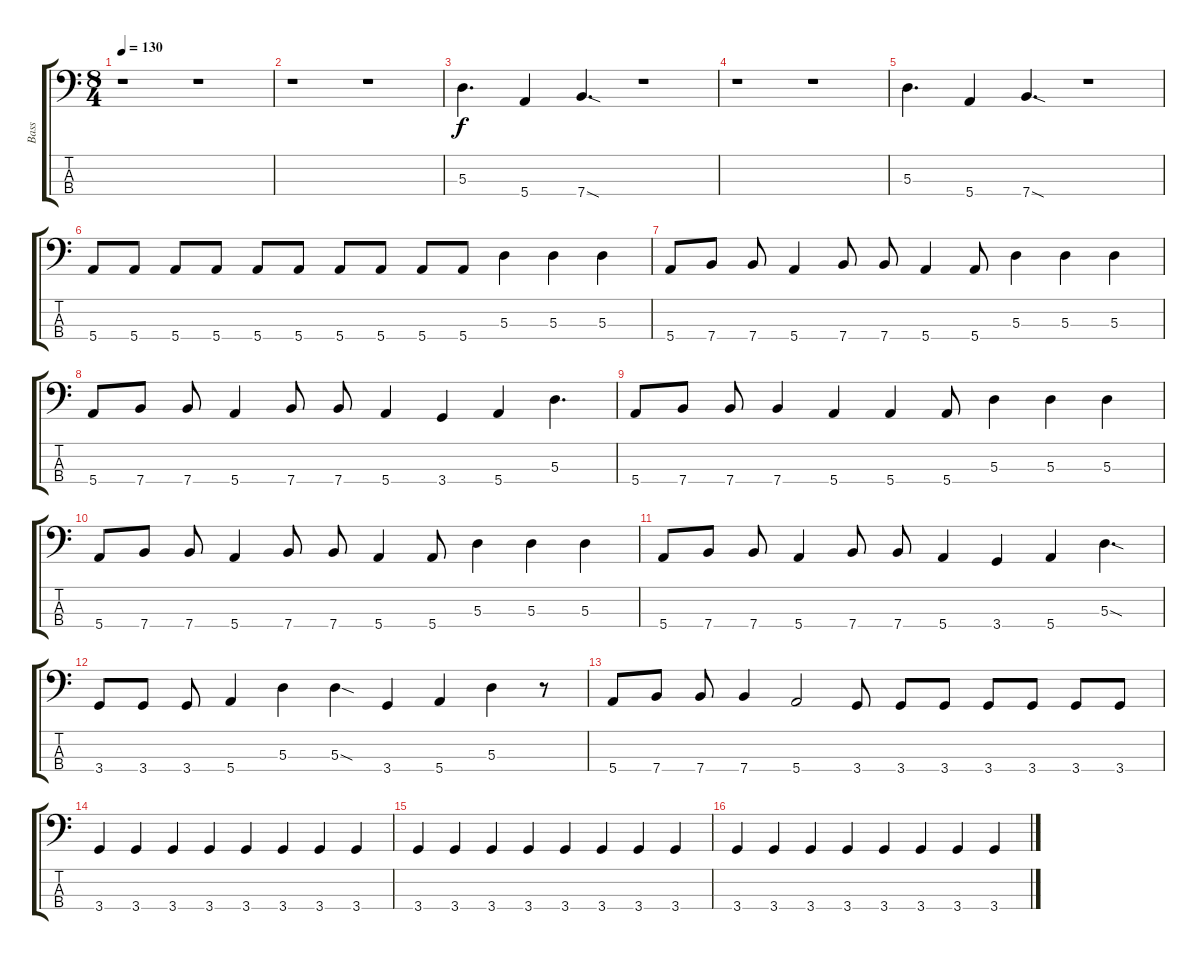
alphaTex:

\track ("Bass" "Bass") {instrument fretlessbass}
\staff {score tabs}
\tuning (G2 D2 A1 E1) {hide}
\ts (8 4)
\tempo 130
\clef f4
\ks c
r.1{dy f} r.1 |
r.1 r.1 |
5.3.4{d} 5.4.4 7.4{sod}.4{d} r.1 |
r.1 r.1 |
5.3.4{d} 5.4.4 7.4{sod}.4{d} r.1 |
5.4.8 5.4.8 5.4.8 5.4.8 5.4.8 5.4.8 5.4.8 5.4.8 5.4.8 5.4.8 5.3.4 5.3.4 5.3.4 |
5.4.8 7.4.8 7.4.8 5.4.4 7.4.8 7.4.8 5.4.4 5.4.8 5.3.4 5.3.4 5.3.4 |
5.4.8 7.4.8 7.4.8 5.4.4 7.4.8 7.4.8 5.4.4 3.4.4 5.4.4 5.3.4{d} |
5.4.8 7.4.8 7.4.8 7.4.4 5.4.4 5.4.4 5.4.8 5.3.4 5.3.4 5.3.4 |
5.4.8 7.4.8 7.4.8 5.4.4 7.4.8 7.4.8 5.4.4 5.4.8 5.3.4 5.3.4 5.3.4 |
5.4.8 7.4.8 7.4.8 5.4.4 7.4.8 7.4.8 5.4.4 3.4.4 5.4.4 5.3{sod}.4{d} |
3.4.8 3.4.8 3.4.8 5.4.4 5.3.4 5.3{sod}.4 3.4.4 5.4.4 5.3.4 r.8 |
5.4.8 7.4.8 7.4.8 7.4.4 5.4.2 3.4.8 3.4.8 3.4.8 3.4.8 3.4.8 3.4.8 3.4.8 |
3.4.4 3.4.4 3.4.4 3.4.4 3.4.4 3.4.4 3.4.4 3.4.4 |
3.4.4 3.4.4 3.4.4 3.4.4 3.4.4 3.4.4 3.4.4 3.4.4 |
3.4.4 3.4.4 3.4.4 3.4.4 3.4.4 3.4.4 3.4.4 3.4.4
